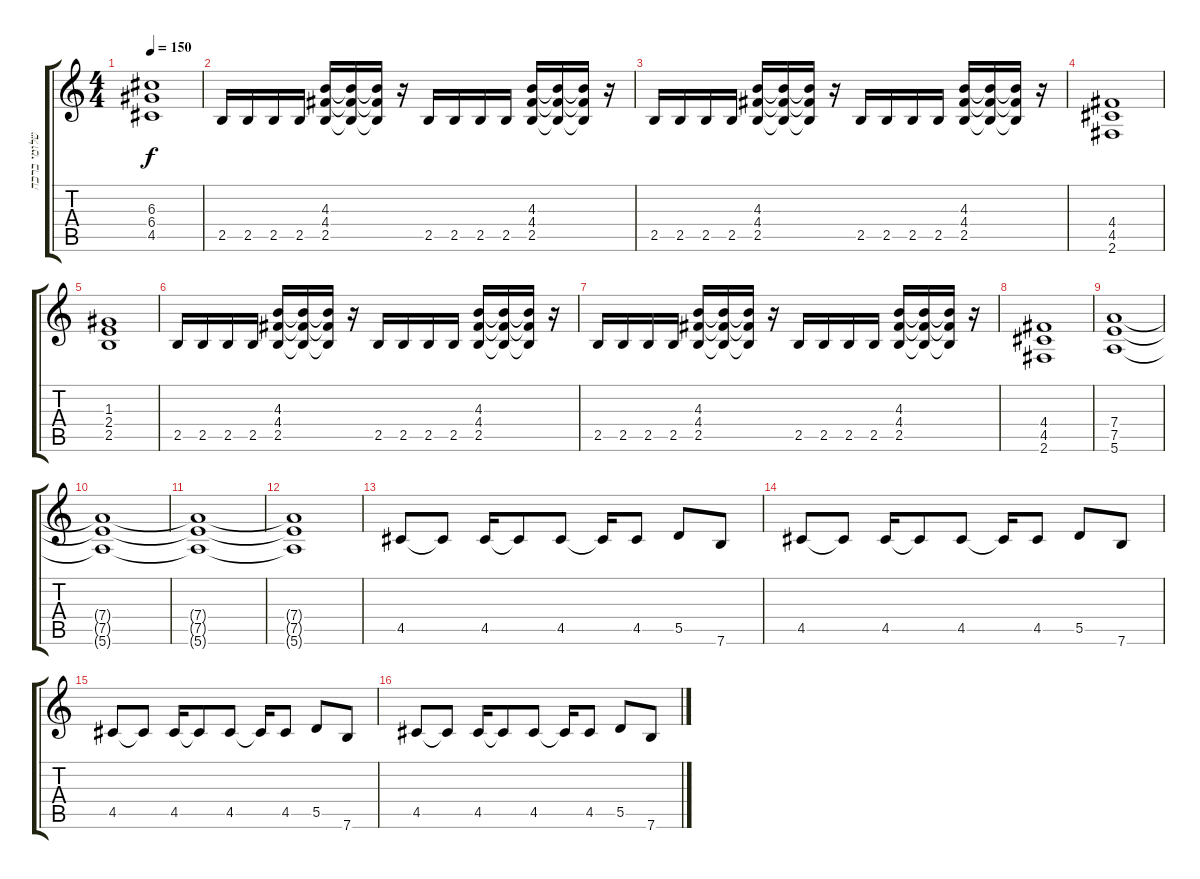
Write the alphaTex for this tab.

\track ("שלומי ברכה" "שלומי ברכה") {instrument distortionguitar}
\staff {score tabs}
\tuning (E4 B3 G3 D3 A2 E2) {hide}
\ts (4 4)
\tempo 150
\clef g2
\ks c
(6.3{t} 6.4{t} 4.5{t}).1{dy f} |
2.5.16 2.5.16 2.5.16 2.5.16 (4.3 4.4 2.5).16 (4.3{t} 4.4{t} 2.5{t}).16 (4.3{t} 4.4{t} 2.5{t}).16 r.16 2.5.16 2.5.16 2.5.16 2.5.16 (4.3 4.4 2.5).16 (4.3{t} 4.4{t} 2.5{t}).16 (4.3{t} 4.4{t} 2.5{t}).16 r.16 |
2.5.16 2.5.16 2.5.16 2.5.16 (4.3 4.4 2.5).16 (4.3{t} 4.4{t} 2.5{t}).16 (4.3{t} 4.4{t} 2.5{t}).16 r.16 2.5.16 2.5.16 2.5.16 2.5.16 (4.3 4.4 2.5).16 (4.3{t} 4.4{t} 2.5{t}).16 (4.3{t} 4.4{t} 2.5{t}).16 r.16 |
(4.4 4.5 2.6).1 |
(1.3 2.4 2.5).1 |
2.5.16 2.5.16 2.5.16 2.5.16 (4.3 4.4 2.5).16 (4.3{t} 4.4{t} 2.5{t}).16 (4.3{t} 4.4{t} 2.5{t}).16 r.16 2.5.16 2.5.16 2.5.16 2.5.16 (4.3 4.4 2.5).16 (4.3{t} 4.4{t} 2.5{t}).16 (4.3{t} 4.4{t} 2.5{t}).16 r.16 |
2.5.16 2.5.16 2.5.16 2.5.16 (4.3 4.4 2.5).16 (4.3{t} 4.4{t} 2.5{t}).16 (4.3{t} 4.4{t} 2.5{t}).16 r.16 2.5.16 2.5.16 2.5.16 2.5.16 (4.3 4.4 2.5).16 (4.3{t} 4.4{t} 2.5{t}).16 (4.3{t} 4.4{t} 2.5{t}).16 r.16 |
(4.4 4.5 2.6).1 |
(7.4 7.5 5.6).1 |
(7.4{t} 7.5{t} 5.6{t}).1 |
(7.4{t} 7.5{t} 5.6{t}).1 |
(7.4{t} 7.5{t} 5.6{t}).1 |
4.5.8 4.5{t}.8 4.5.16 4.5{t}.8 4.5.8 4.5{t}.16 4.5.8 5.5.8 7.6.8 |
4.5.8 4.5{t}.8 4.5.16 4.5{t}.8 4.5.8 4.5{t}.16 4.5.8 5.5.8 7.6.8 |
4.5.8 4.5{t}.8 4.5.16 4.5{t}.8 4.5.8 4.5{t}.16 4.5.8 5.5.8 7.6.8 |
4.5.8 4.5{t}.8 4.5.16 4.5{t}.8 4.5.8 4.5{t}.16 4.5.8 5.5.8 7.6.8
